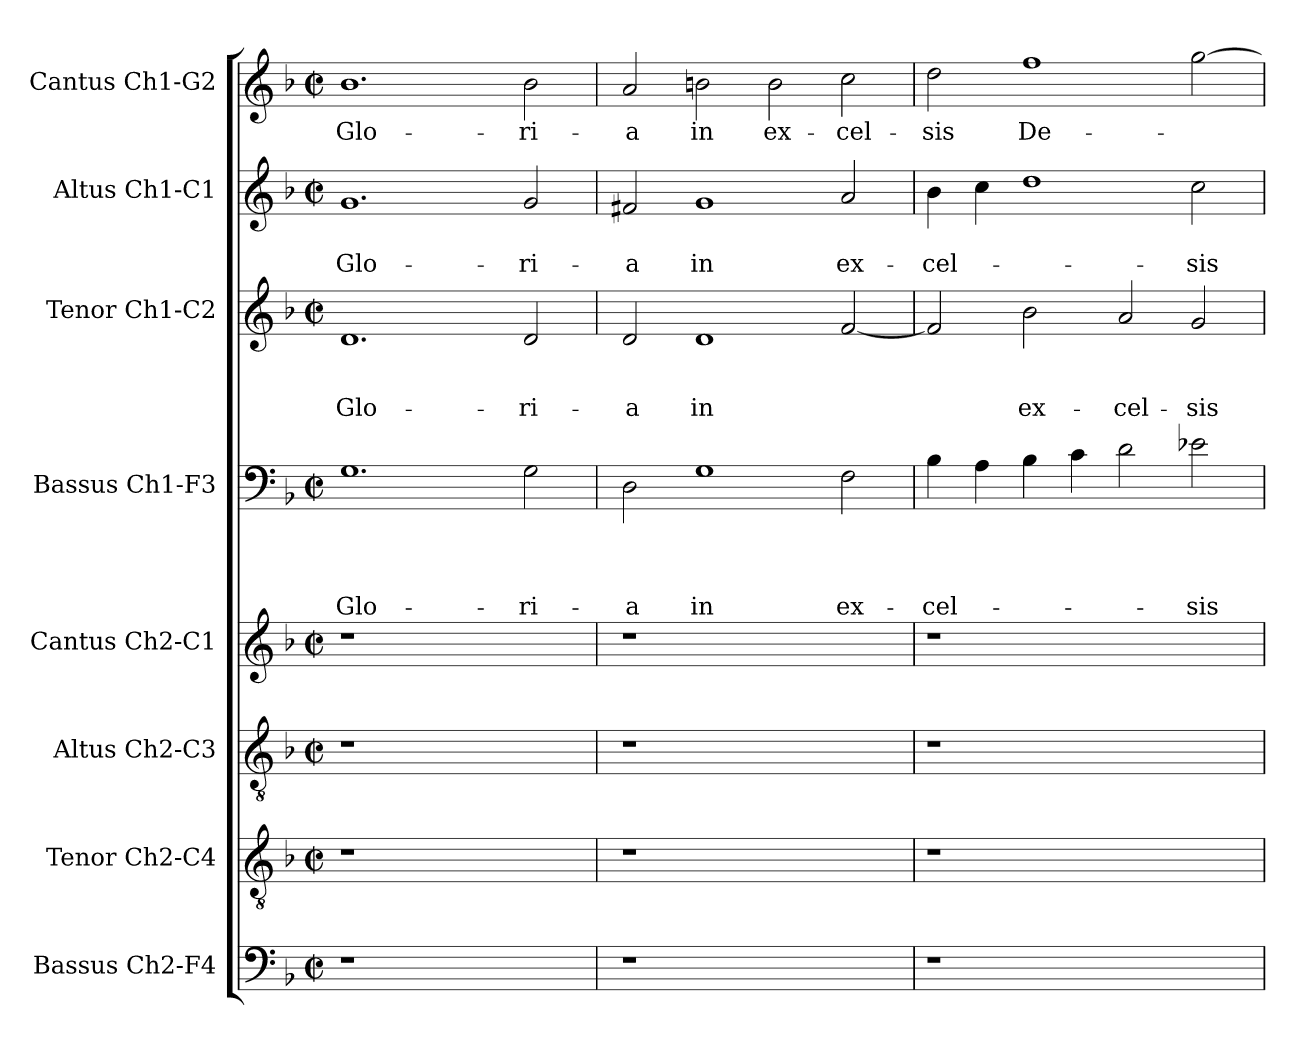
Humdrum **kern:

**kern	**kern	**kern	**kern	**kern	**text	**text	**text	**text	**kern	**text	**text	**text	**kern	**text	**text	**kern	**text
*part8	*part7	*part6	*part5	*part4	*part4	*part4	*part4	*part4	*part3	*part3	*part3	*part3	*part2	*part2	*part2	*part1	*part1
*staff8	*staff7	*staff6	*staff5	*staff4	*staff4	*staff4	*staff4	*staff4	*staff3	*staff3	*staff3	*staff3	*staff2	*staff2	*staff2	*staff1	*staff1
*I"Bassus Ch2-F4	*I"Tenor Ch2-C4	*I"Altus Ch2-C3	*I"Cantus Ch2-C1	*I"Bassus Ch1-F3	*	*	*	*	*I"Tenor Ch1-C2	*	*	*	*I"Altus Ch1-C1	*	*	*I"Cantus Ch1-G2	*
*I'B2	*I'T2	*I'A2	*I'C2	*I'B	*	*	*	*	*I'T	*	*	*	*I'A	*	*	*I'C	*
*clefF4	*clefGv2	*clefGv2	*clefG2	*clefF4	*	*	*	*	*clefG2	*	*	*	*clefG2	*	*	*clefG2	*
*k[b-]	*k[b-]	*k[b-]	*k[b-]	*k[b-]	*	*	*	*	*k[b-]	*	*	*	*k[b-]	*	*	*k[b-]	*
*F:	*F:	*F:	*F:	*F:	*	*	*	*	*F:	*	*	*	*F:	*	*	*F:	*
*M2/2	*M2/2	*M2/2	*M2/2	*M2/2	*	*	*	*	*M2/2	*	*	*	*M2/2	*	*	*M2/2	*
*met(c|)	*met(c|)	*met(c|)	*met(c|)	*met(c|)	*	*	*	*	*met(c|)	*	*	*	*met(c|)	*	*	*met(c|)	*
=1	=1	=1	=1	=1	=1	=1	=1	=1	=1	=1	=1	=1	=1	=1	=1	=1	=1
!	!	!	!	!	!	!	!	!LO:LY:b	!	!	!	!LO:LY:b	!	!	!LO:LY:b	!	!LO:LY:b
1r	1r	1r	1r	1.G	.	.	.	Glo-	1.d	.	.	Glo-	1.g	.	Glo-	1.b-	Glo-
1ryy	1ryy	1ryy	1ryy	.	.	.	.	.	.	.	.	.	.	.	.	.	.
!	!	!	!	!	!	!	!	!LO:LY:b	!	!	!	!LO:LY:b	!	!	!LO:LY:b	!	!LO:LY:b
.	.	.	.	2G\	.	.	.	-ri-	2d/	.	.	-ri-	2g/	.	-ri-	2b-\	-ri-
=2	=2	=2	=2	=2	=2	=2	=2	=2	=2	=2	=2	=2	=2	=2	=2	=2	=2
!	!	!	!	!	!	!	!	!LO:LY:b	!	!	!	!LO:LY:b	!	!	!LO:LY:b	!	!LO:LY:b
1r	1r	1r	1r	2D\	.	.	.	-a	2d/	.	.	-a	2f#X/	.	-a	2a/	-a
!	!	!	!	!	!	!	!	!LO:LY:b	!	!	!	!LO:LY:b	!	!	!LO:LY:b	!	!LO:LY:b
.	.	.	.	1G	.	.	.	in	1d	.	.	in	1g	.	in	2bn\	in
!	!	!	!	!	!	!	!	!	!	!	!	!	!	!	!	!	!LO:LY:b
1ryy	1ryy	1ryy	1ryy	.	.	.	.	.	.	.	.	.	.	.	.	2b\	ex-
!	!	!	!	!	!	!	!	!LO:LY:b	!	!	!	!	!	!	!LO:LY:b	!	!LO:LY:b
.	.	.	.	2F\	.	.	.	ex-	[2f/	.	.	.	2a/	.	ex-	2cc\	-cel-
=3	=3	=3	=3	=3	=3	=3	=3	=3	=3	=3	=3	=3	=3	=3	=3	=3	=3
!	!	!	!	!	!	!	!	!LO:LY:b	!	!	!	!	!	!	!LO:LY:b	!	!LO:LY:b
1r	1r	1r	1r	4B-\	.	.	.	-cel-	2f/]	.	.	.	4b-\	.	-cel-	2dd\	-sis
.	.	.	.	4A\	.	.	.	.	.	.	.	.	4cc\	.	.	.	.
!	!	!	!	!	!	!	!	!	!	!	!	!LO:LY:b	!	!	!	!	!LO:LY:b
.	.	.	.	4B-\	.	.	.	.	2b-\	.	.	ex-	1dd	.	.	1ff	De-
.	.	.	.	4c\	.	.	.	.	.	.	.	.	.	.	.	.	.
!	!	!	!	!	!	!	!	!	!	!	!	!LO:LY:b	!	!	!	!	!
1ryy	1ryy	1ryy	1ryy	2d\	.	.	.	.	2a/	.	.	-cel-	.	.	.	.	.
!	!	!	!	!	!	!	!	!LO:LY:b	!	!	!	!LO:LY:b	!	!	!LO:LY:b	!	!
.	.	.	.	2e-X\	.	.	.	-sis	2g/	.	.	-sis	2cc\	.	-sis	[2gg\	.
=	=	=	=	=	=	=	=	=	=	=	=	=	=	=	=	=	=
*-	*-	*-	*-	*-	*-	*-	*-	*-	*-	*-	*-	*-	*-	*-	*-	*-	*-
